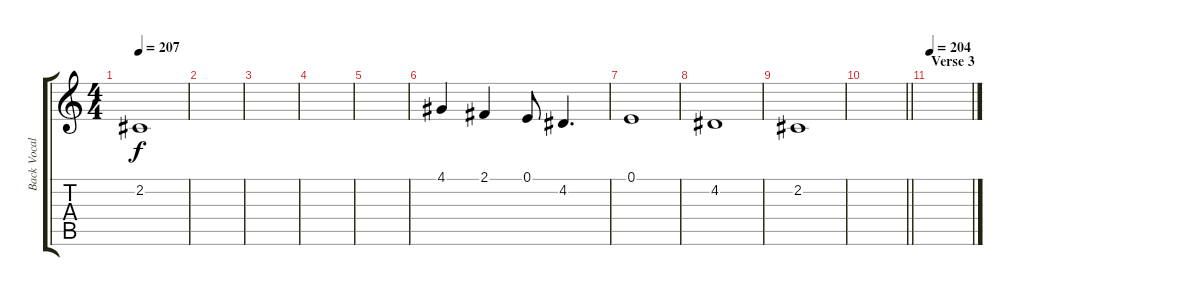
\track ("Back Vocals" "Back Vocal") {instrument tenorsax}
\staff {score tabs}
\tuning (E4 B3 G3 D3 A2 E2) {hide}
\ts (4 4)
\tempo 207
\clef g2
\ks c
2.2.1{dy f} |
|
|
|
|
4.1.4 2.1.4 0.1.8 4.2.4{d} |
0.1.1 |
4.2.1 |
2.2.1 |
\barLineRight lightlight
|
\section ("" "Verse 3")
\tempo 204
